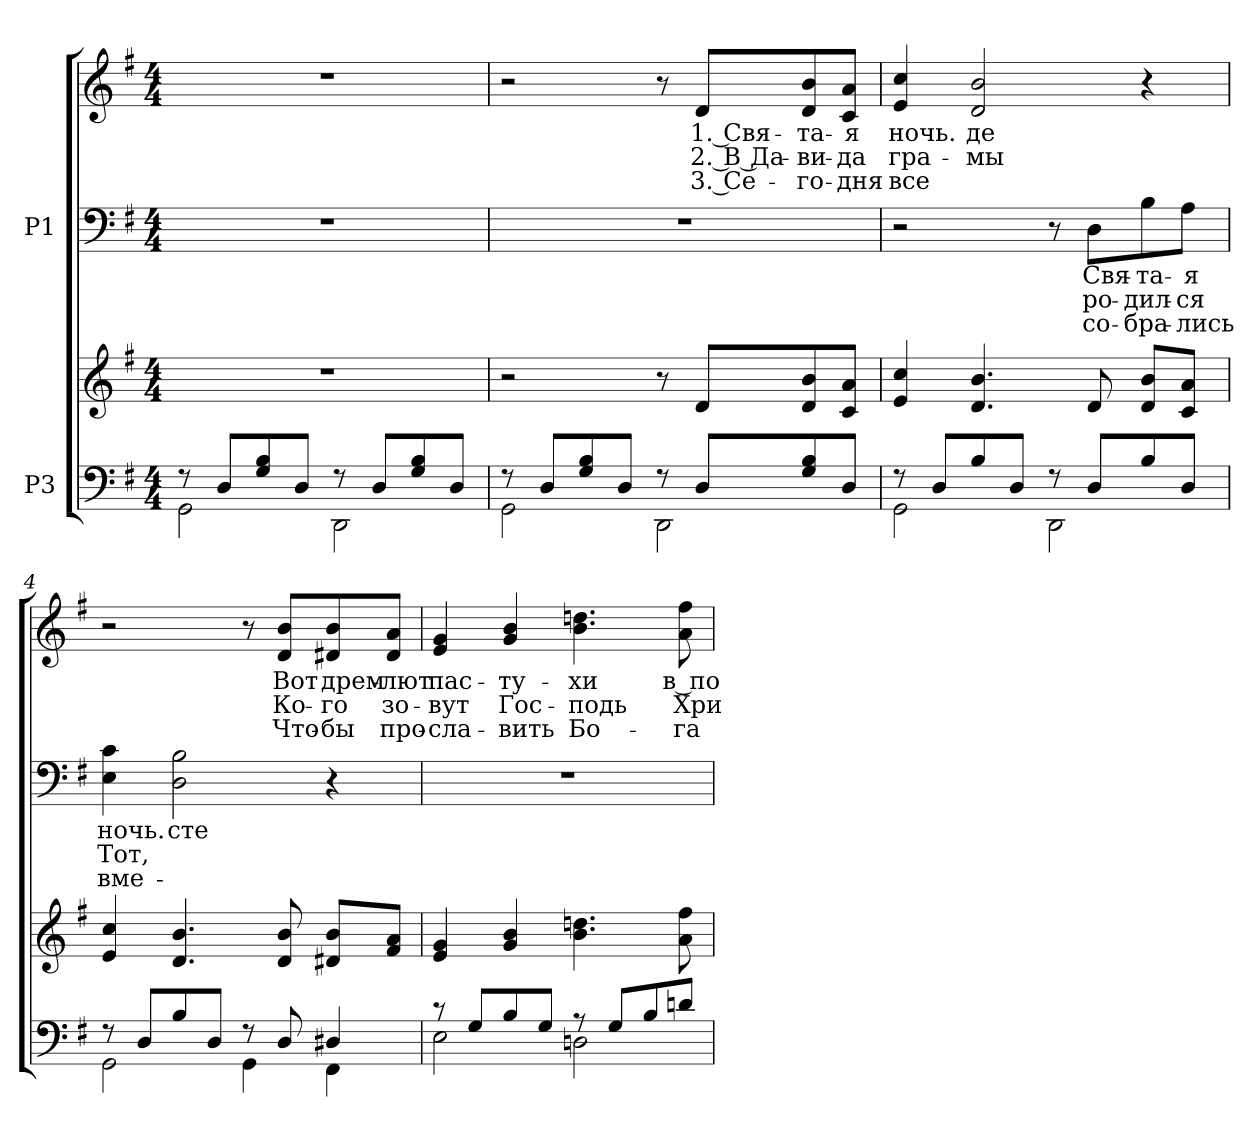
**kern	**kern	**kern	**text	**text	**text	**kern	**text	**text	**text
*part2	*part2	*part1	*part1	*part1	*part1	*part1	*part1	*part1	*part1
*staff4	*staff3	*staff2	*staff2	*staff2	*staff2	*staff1	*staff1	*staff1	*staff1
*I"P3	*	*I"P1	*	*	*	*	*	*	*
!!LO:PB:g=z
*clefF4	*clefG2	*clefF4	*	*	*	*clefG2	*	*	*
*k[f#]	*k[f#]	*k[f#]	*	*	*	*k[f#]	*	*	*
*G:	*G:	*G:	*	*	*	*G:	*	*	*
*M4/4	*M4/4	*M4/4	*	*	*	*M4/4	*	*	*
*MM80	*MM80	*MM80	*	*	*	*MM80	*	*	*
=1	=1	=1	=1	=1	=1	=1	=1	=1	=1
*^	*	*	*	*	*	*	*	*	*
8r	2GGi\	1r	1r	.	.	.	1r	.	.	.
8Di/L	.	.	.	.	.	.	.	.	.	.
8Gi/ 8Bi	.	.	.	.	.	.	.	.	.	.
8Di/J	.	.	.	.	.	.	.	.	.	.
8r	2DDi\	.	.	.	.	.	.	.	.	.
8Di/L	.	.	.	.	.	.	.	.	.	.
8Gi/ 8Bi	.	.	.	.	.	.	.	.	.	.
8Di/J	.	.	.	.	.	.	.	.	.	.
=2	=2	=2	=2	=2	=2	=2	=2	=2	=2	=2
8r	2GGi\	2r	1r	.	.	.	2r	.	.	.
8Di/L	.	.	.	.	.	.	.	.	.	.
8Gi/ 8Bi	.	.	.	.	.	.	.	.	.	.
8Di/J	.	.	.	.	.	.	.	.	.	.
8r	2DDi\	8r	.	.	.	.	8r	.	.	.
!	!	!	!	!	!	!	!	!LO:LY:b:color=#000000	!LO:LY:b:color=#000000	!LO:LY:b:color=#000000
8Di/L	.	8di/L	.	.	.	.	8di/L	1. Свя-	2. В Да-	3. Се-
!	!	!	!	!	!	!	!	!LO:LY:b:color=#000000	!LO:LY:b:color=#000000	!LO:LY:b:color=#000000
8Gi/ 8Bi	.	8di/ 8bi	.	.	.	.	8di/ 8bi	-та-	-ви-	-го-
!	!	!	!	!	!	!	!	!LO:LY:b:color=#000000	!LO:LY:b:color=#000000	!LO:LY:b:color=#000000
8Di/J	.	8ci/ 8aiJ	.	.	.	.	8ci/ 8aiJ	-я	-да	-дня
=3	=3	=3	=3	=3	=3	=3	=3	=3	=3	=3
!	!	!	!	!	!	!	!	!LO:LY:b:color=#000000	!LO:LY:b:color=#000000	!LO:LY:b:color=#000000
8r	2GGi\	4ei/ 4cci	2r	.	.	.	4ei/ 4cci	ночь.	гра-	все
8Di/L	.	.	.	.	.	.	.	.	.	.
!	!	!	!	!	!	!	!	!LO:LY:b:color=#000000	!LO:LY:b:color=#000000	!
8Bi/	.	4.di/ 4.bi	.	.	.	.	2di/ 2bi	-де	мы	.
8Di/J	.	.	.	.	.	.	.	.	.	.
8r	2DDi\	.	8r	.	.	.	.	.	.	.
!	!	!	!	!LO:LY:a:color=#000000	!LO:LY:a:color=#000000	!LO:LY:a:color=#000000	!	!	!	!
8Di/L	.	8di/	8Di\L	Свя-	ро-	со-	.	.	.	.
!	!	!	!	!LO:LY:a:color=#000000	!LO:LY:a:color=#000000	!LO:LY:a:color=#000000	!	!	!	!
8Bi/	.	8di/ 8biL	8Bi\	-та-	-дил-	-бра-	4r	.	.	.
!	!	!	!	!LO:LY:a:color=#000000	!LO:LY:a:color=#000000	!LO:LY:a:color=#000000	!	!	!	!
8Di/J	.	8ci/ 8aiJ	8Ai\J	-я	-ся	-лись	.	.	.	.
!!LO:LB:g=z
=4	=4	=4	=4	=4	=4	=4	=4	=4	=4	=4
!	!	!	!	!LO:LY:a:color=#000000	!LO:LY:a:color=#000000	!LO:LY:a:color=#000000	!	!	!	!
8r	2GGi\	4ei/ 4cci	4Ei\ 4ci	ночь.	Тот,	вме-	2r	.	.	.
8Di/L	.	.	.	.	.	.	.	.	.	.
!	!	!	!	!LO:LY:a:color=#000000	!	!	!	!	!	!
8Bi/	.	4.di/ 4.bi	2Di\ 2Bi	-сте	.	.	.	.	.	.
8Di/J	.	.	.	.	.	.	.	.	.	.
8r	4GGi\	.	.	.	.	.	8r	.	.	.
!	!	!	!	!	!	!	!	!LO:LY:b:color=#000000	!LO:LY:b:color=#000000	!LO:LY:b:color=#000000
8Di/	.	8di/ 8bi	.	.	.	.	8di/ 8biL	Вот	Ко-	Что-
!	!	!	!	!	!	!	!	!LO:LY:b:color=#000000	!LO:LY:b:color=#000000	!LO:LY:b:color=#000000
4D#Xi/	4FF#i\	8d#Xi/ 8biL	4r	.	.	.	8d#Xi/ 8bi	дрем-	-го	-бы
!	!	!	!	!	!	!	!	!LO:LY:b:color=#000000	!LO:LY:b:color=#000000	!LO:LY:b:color=#000000
.	.	8f#i/ 8aiJ	.	.	.	.	8d#i/ 8aiJ	-лют	зо-	про-
=5	=5	=5	=5	=5	=5	=5	=5	=5	=5	=5
!	!	!	!	!	!	!	!	!LO:LY:b:color=#000000	!LO:LY:b:color=#000000	!LO:LY:b:color=#000000
8r	2Ei\	4ei/ 4gi	1r	.	.	.	4ei/ 4gi	пас-	-вут	-сла-
8Gi/L	.	.	.	.	.	.	.	.	.	.
!	!	!	!	!	!	!	!	!LO:LY:b:color=#000000	!LO:LY:b:color=#000000	!LO:LY:b:color=#000000
8Bi/	.	4gi/ 4bi	.	.	.	.	4gi/ 4bi	-ту-	Гос-	-вить
8Gi/J	.	.	.	.	.	.	.	.	.	.
!	!	!	!	!	!	!	!	!LO:LY:b:color=#000000	!LO:LY:b:color=#000000	!LO:LY:b:color=#000000
8r	2Dni\	4.bi\ 4.ddni	.	.	.	.	4.bi\ 4.ddni	-хи	-подь	Бо-
8Gi/L	.	.	.	.	.	.	.	.	.	.
8Bi/	.	.	.	.	.	.	.	.	.	.
!	!	!	!	!	!	!	!	!LO:LY:b:color=#000000	!LO:LY:b:color=#000000	!LO:LY:b:color=#000000
8dni/J	.	8ai\ 8ff#i	.	.	.	.	8ai\ 8ff#i	в по-	Хри-	-га
*v	*v	*	*	*	*	*	*	*	*	*
=	=	=	=	=	=	=	=	=	=
*-	*-	*-	*-	*-	*-	*-	*-	*-	*-
